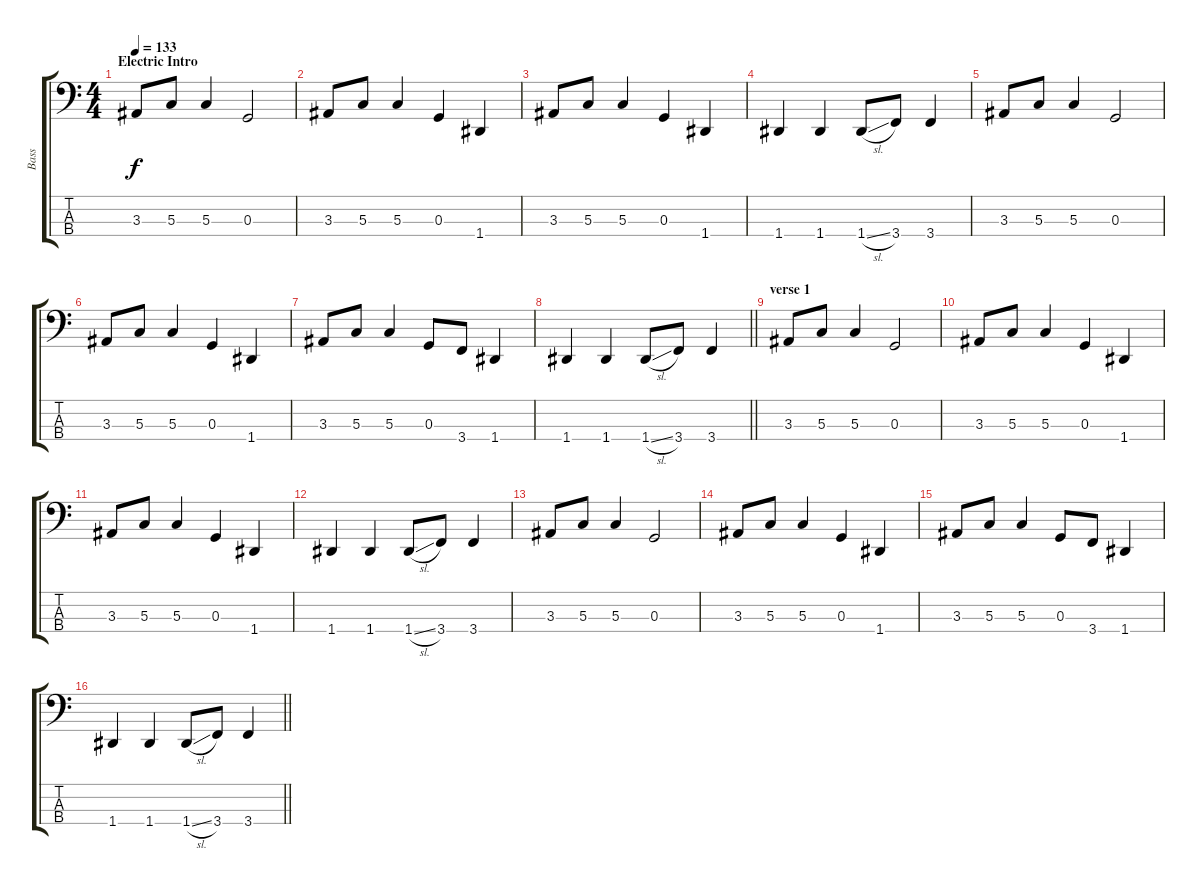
\track ("Bass" "Bass") {instrument electricbasspick}
\staff {score tabs}
\tuning (F2 C2 G1 D1) {hide}
\ts (4 4)
\section ("" "Electric Intro")
\tempo 133
\clef f4
\ks c
3.3.8{dy f} 5.3.8 5.3.4 0.3.2 |
3.3.8 5.3.8 5.3.4 0.3.4 1.4.4 |
3.3.8 5.3.8 5.3.4 0.3.4 1.4.4 |
1.4.4 1.4.4 1.4{sl}.8 3.4.8 3.4.4 |
3.3.8 5.3.8 5.3.4 0.3.2 |
3.3.8 5.3.8 5.3.4 0.3.4 1.4.4 |
3.3.8 5.3.8 5.3.4 0.3.8 3.4.8 1.4.4 |
\barLineRight lightlight
1.4.4 1.4.4 1.4{sl}.8 3.4.8 3.4.4 |
\section ("" "verse 1")
3.3.8 5.3.8 5.3.4 0.3.2 |
3.3.8 5.3.8 5.3.4 0.3.4 1.4.4 |
3.3.8 5.3.8 5.3.4 0.3.4 1.4.4 |
1.4.4 1.4.4 1.4{sl}.8 3.4.8 3.4.4 |
3.3.8 5.3.8 5.3.4 0.3.2 |
3.3.8 5.3.8 5.3.4 0.3.4 1.4.4 |
3.3.8 5.3.8 5.3.4 0.3.8 3.4.8 1.4.4 |
\barLineRight lightlight
1.4.4 1.4.4 1.4{sl}.8 3.4.8 3.4.4
